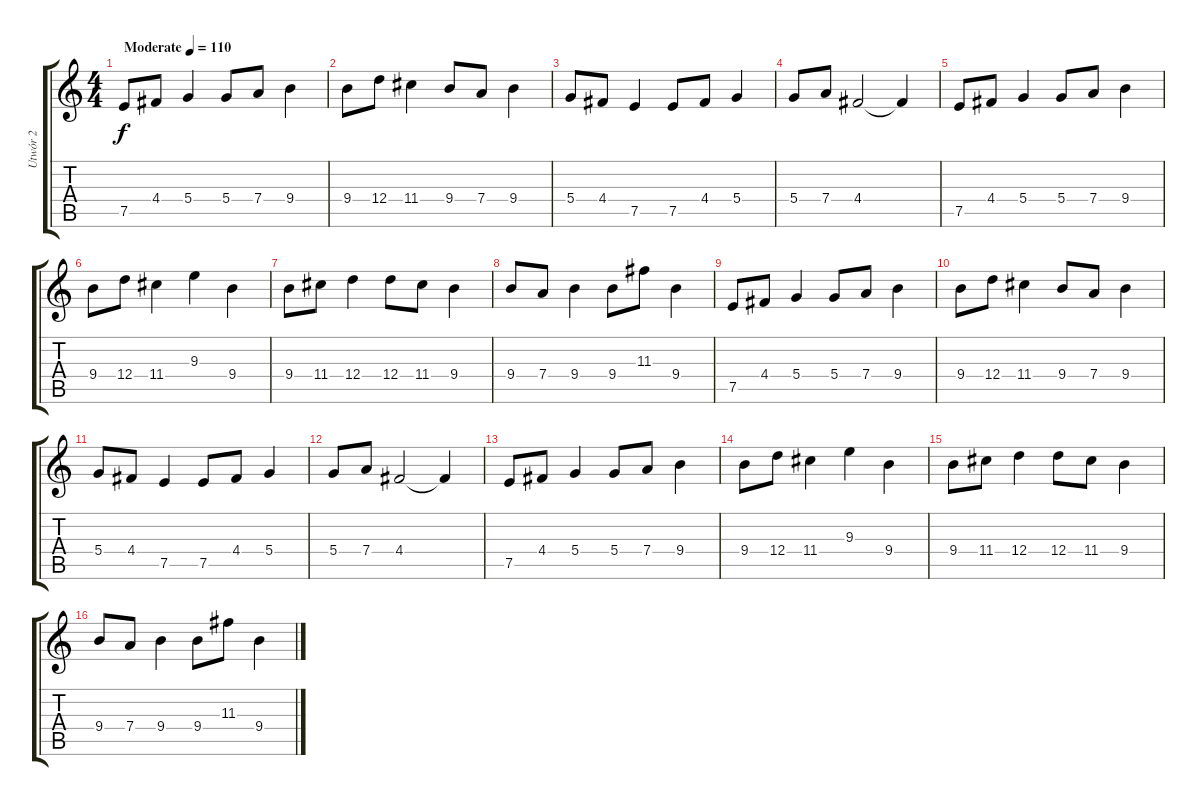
\track ("Utwór 2" "Utwór 2") {instrument acousticguitarsteel}
\staff {score tabs}
\tuning (E4 B3 G3 D3 A2 E2) {hide}
\ts (4 4)
\tempo (110 "Moderate")
\clef g2
\ks c
7.5.8{dy f instrument acousticguitarsteel} 4.4.8 5.4.4 5.4.8 7.4.8 9.4.4 |
9.4.8 12.4.8 11.4.4 9.4.8 7.4.8 9.4.4 |
5.4.8 4.4.8 7.5.4 7.5.8 4.4.8 5.4.4 |
5.4.8 7.4.8 4.4.2 4.4{t}.4 |
7.5.8 4.4.8 5.4.4 5.4.8 7.4.8 9.4.4 |
9.4.8 12.4.8 11.4.4 9.3.4 9.4.4 |
9.4.8 11.4.8 12.4.4 12.4.8 11.4.8 9.4.4 |
9.4.8 7.4.8 9.4.4 9.4.8 11.3.8 9.4.4 |
7.5.8 4.4.8 5.4.4 5.4.8 7.4.8 9.4.4 |
9.4.8 12.4.8 11.4.4 9.4.8 7.4.8 9.4.4 |
5.4.8 4.4.8 7.5.4 7.5.8 4.4.8 5.4.4 |
5.4.8 7.4.8 4.4.2 4.4{t}.4 |
7.5.8 4.4.8 5.4.4 5.4.8 7.4.8 9.4.4 |
9.4.8 12.4.8 11.4.4 9.3.4 9.4.4 |
9.4.8 11.4.8 12.4.4 12.4.8 11.4.8 9.4.4 |
9.4.8 7.4.8 9.4.4 9.4.8 11.3.8 9.4.4
